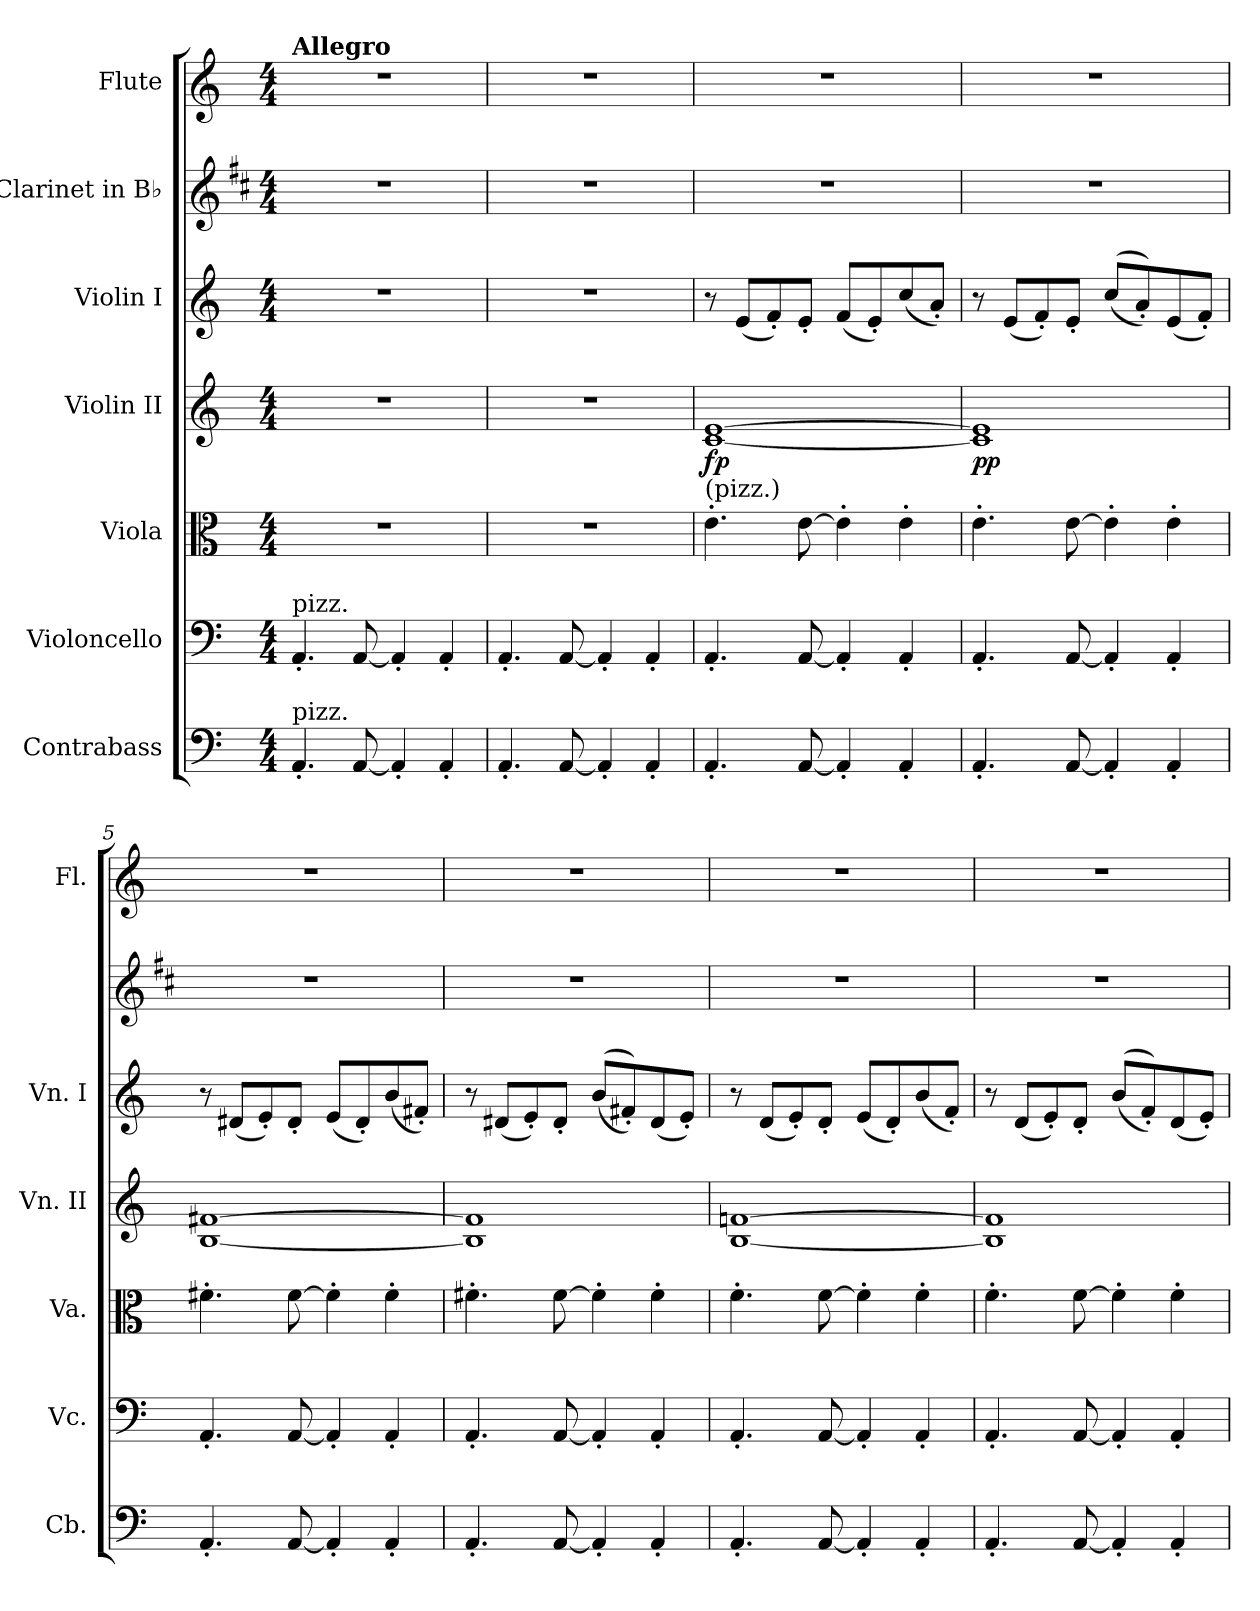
**kern	**kern	**kern	**kern	**dynam	**kern	**kern	**kern
*part7	*part6	*part5	*part4	*part4	*part3	*part2	*part1
*staff7	*staff6	*staff5	*staff4	*staff4	*staff3	*staff2	*staff1
*I"Contrabass	*I"Violoncello	*I"Viola	*I"Violin II	*	*I"Violin I	*I"Clarinet in B♭	*I"Flute
*I'Cb.	*I'Vc.	*I'Va.	*I'Vn. II	*	*I'Vn. I	*	*I'Fl.
*clefF4	*clefF4	*clefC3	*clefG2	*	*clefG2	*clefG2	*clefG2
*ITrd7c12	*	*	*	*	*	*ITrd1c2	*
*k[]	*k[]	*k[]	*k[]	*	*k[]	*k[]	*k[]
*M4/4	*M4/4	*M4/4	*M4/4	*	*M4/4	*M4/4	*M4/4
=1	=1	=1	=1	=1	=1	=1	=1
!	!	!	!	!	!	!	!LO:TX:a:B:t=Allegro
!	!LO:TX:a:t=pizz.	!	!	!	!	!	!
!LO:TX:a:t=pizz.	!	!	!	!	!	!	!
4.AAA'/	4.AA'/	1r	1r	.	1r	1r	1r
[8AAA/	[8AA/	.	.	.	.	.	.
4AAA'/]	4AA'/]	.	.	.	.	.	.
4AAA'/	4AA'/	.	.	.	.	.	.
=2	=2	=2	=2	=2	=2	=2	=2
4.AAA'/	4.AA'/	1r	1r	.	1r	1r	1r
[8AAA/	[8AA/	.	.	.	.	.	.
4AAA'/]	4AA'/]	.	.	.	.	.	.
4AAA'/	4AA'/	.	.	.	.	.	.
=3	=3	=3	=3	=3	=3	=3	=3
!	!	!LO:TX:a:t=(pizz.)	!	!	!	!	!
!	!	!	!	!LO:DY:b	!	!	!
4.AAA'/	4.AA'/	4.e'\	[1c [1e	fp	8r	1r	1r
.	.	.	.	.	(<8e/L	.	.
.	.	.	.	.	8f'/)	.	.
[8AAA/	[8AA/	[8e\	.	.	8e'/J	.	.
4AAA'/]	4AA'/]	4e'\]	.	.	(<8f/L	.	.
.	.	.	.	.	8e'/)	.	.
4AAA'/	4AA'/	4e'\	.	.	(<8cc/	.	.
.	.	.	.	.	8a'/J)	.	.
=4	=4	=4	=4	=4	=4	=4	=4
!	!	!	!	!LO:DY:b	!	!	!
4.AAA'/	4.AA'/	4.e'\	1c] 1e]	pp	8r	1r	1r
.	.	.	.	.	(<8e/L	.	.
.	.	.	.	.	8f'/)	.	.
[8AAA/	[8AA/	[8e\	.	.	8e'/J	.	.
4AAA'/]	4AA'/]	4e'\]	.	.	(<(<8cc/L	.	.
.	.	.	.	.	8a'/))	.	.
4AAA'/	4AA'/	4e'\	.	.	(<8e/	.	.
.	.	.	.	.	8f'/J)	.	.
=5	=5	=5	=5	=5	=5	=5	=5
4.AAA'/	4.AA'/	4.f#X'\	[1B [1f#X	.	8r	1r	1r
.	.	.	.	.	(<8d#X/L	.	.
.	.	.	.	.	8e'/)	.	.
[8AAA/	[8AA/	[8f#\	.	.	8d#'/J	.	.
4AAA'/]	4AA'/]	4f#'\]	.	.	(<8e/L	.	.
.	.	.	.	.	8d#'/)	.	.
4AAA'/	4AA'/	4f#'\	.	.	(<8b/	.	.
.	.	.	.	.	8f#X'/J)	.	.
=6	=6	=6	=6	=6	=6	=6	=6
4.AAA'/	4.AA'/	4.f#X'\	1B] 1f#]	.	8r	1r	1r
.	.	.	.	.	(<8d#X/L	.	.
.	.	.	.	.	8e'/)	.	.
[8AAA/	[8AA/	[8f#\	.	.	8d#'/J	.	.
4AAA'/]	4AA'/]	4f#'\]	.	.	(<(<8b/L	.	.
.	.	.	.	.	8f#X'/))	.	.
4AAA'/	4AA'/	4f#'\	.	.	(<8d#/	.	.
.	.	.	.	.	8e'/J)	.	.
=7	=7	=7	=7	=7	=7	=7	=7
4.AAA'/	4.AA'/	4.f'\	[1B [1fn	.	8r	1r	1r
.	.	.	.	.	(<8d/L	.	.
.	.	.	.	.	8e'/)	.	.
[8AAA/	[8AA/	[8f\	.	.	8d'/J	.	.
4AAA'/]	4AA'/]	4f'\]	.	.	(<8e/L	.	.
.	.	.	.	.	8d'/)	.	.
4AAA'/	4AA'/	4f'\	.	.	(<8b/	.	.
.	.	.	.	.	8f'/J)	.	.
!!LO:LB:g=z
=8	=8	=8	=8	=8	=8	=8	=8
4.AAA'/	4.AA'/	4.f'\	1B] 1f]	.	8r	1r	1r
.	.	.	.	.	(<8d/L	.	.
.	.	.	.	.	8e'/)	.	.
[8AAA/	[8AA/	[8f\	.	.	8d'/J	.	.
4AAA'/]	4AA'/]	4f'\]	.	.	(<(<8b/L	.	.
.	.	.	.	.	8f'/))	.	.
4AAA'/	4AA'/	4f'\	.	.	(<8d/	.	.
.	.	.	.	.	8e'/J)	.	.
=	=	=	=	=	=	=	=
*-	*-	*-	*-	*-	*-	*-	*-
